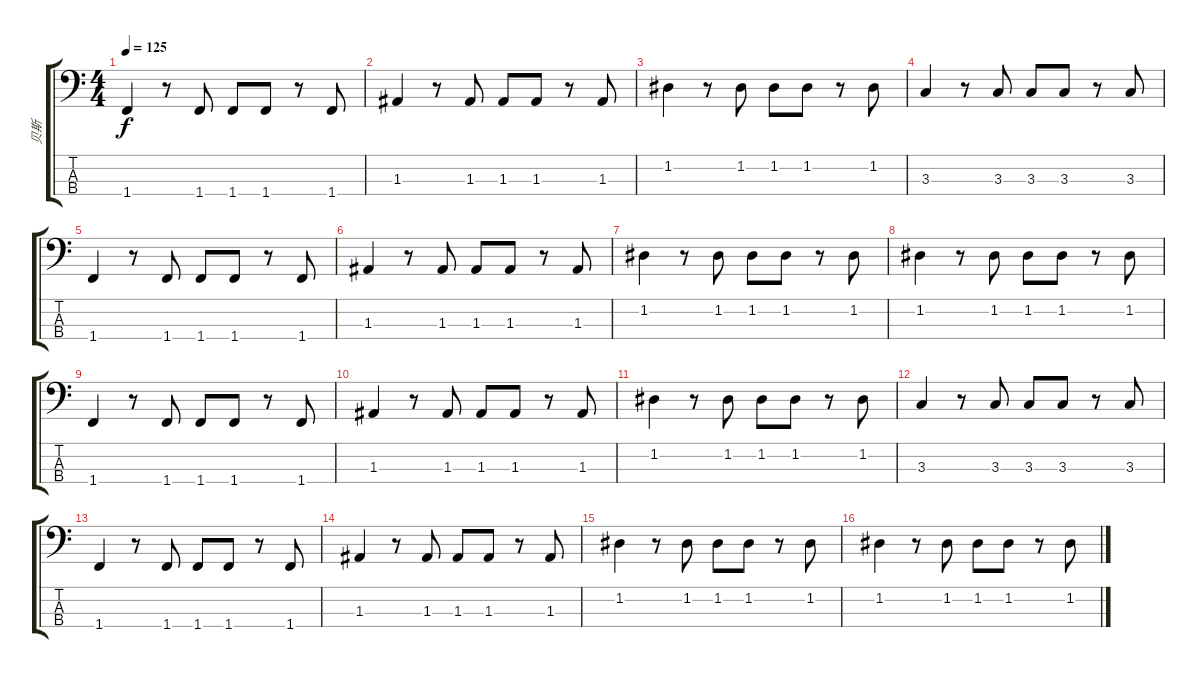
\track ("贝斯" "贝斯") {instrument electricbassfinger}
\staff {score tabs}
\tuning (G2 D2 A1 E1) {hide}
\ts (4 4)
\tempo 125
\clef f4
\ks c
1.4.4{dy f} r.8 1.4.8 1.4.8 1.4.8 r.8 1.4.8 |
1.3.4 r.8 1.3.8 1.3.8 1.3.8 r.8 1.3.8 |
1.2.4 r.8 1.2.8 1.2.8 1.2.8 r.8 1.2.8 |
3.3.4 r.8 3.3.8 3.3.8 3.3.8 r.8 3.3.8 |
1.4.4 r.8 1.4.8 1.4.8 1.4.8 r.8 1.4.8 |
1.3.4 r.8 1.3.8 1.3.8 1.3.8 r.8 1.3.8 |
1.2.4 r.8 1.2.8 1.2.8 1.2.8 r.8 1.2.8 |
1.2.4 r.8 1.2.8 1.2.8 1.2.8 r.8 1.2.8 |
1.4.4 r.8 1.4.8 1.4.8 1.4.8 r.8 1.4.8 |
1.3.4 r.8 1.3.8 1.3.8 1.3.8 r.8 1.3.8 |
1.2.4 r.8 1.2.8 1.2.8 1.2.8 r.8 1.2.8 |
3.3.4 r.8 3.3.8 3.3.8 3.3.8 r.8 3.3.8 |
1.4.4 r.8 1.4.8 1.4.8 1.4.8 r.8 1.4.8 |
1.3.4 r.8 1.3.8 1.3.8 1.3.8 r.8 1.3.8 |
1.2.4 r.8 1.2.8 1.2.8 1.2.8 r.8 1.2.8 |
1.2.4 r.8 1.2.8 1.2.8 1.2.8 r.8 1.2.8
